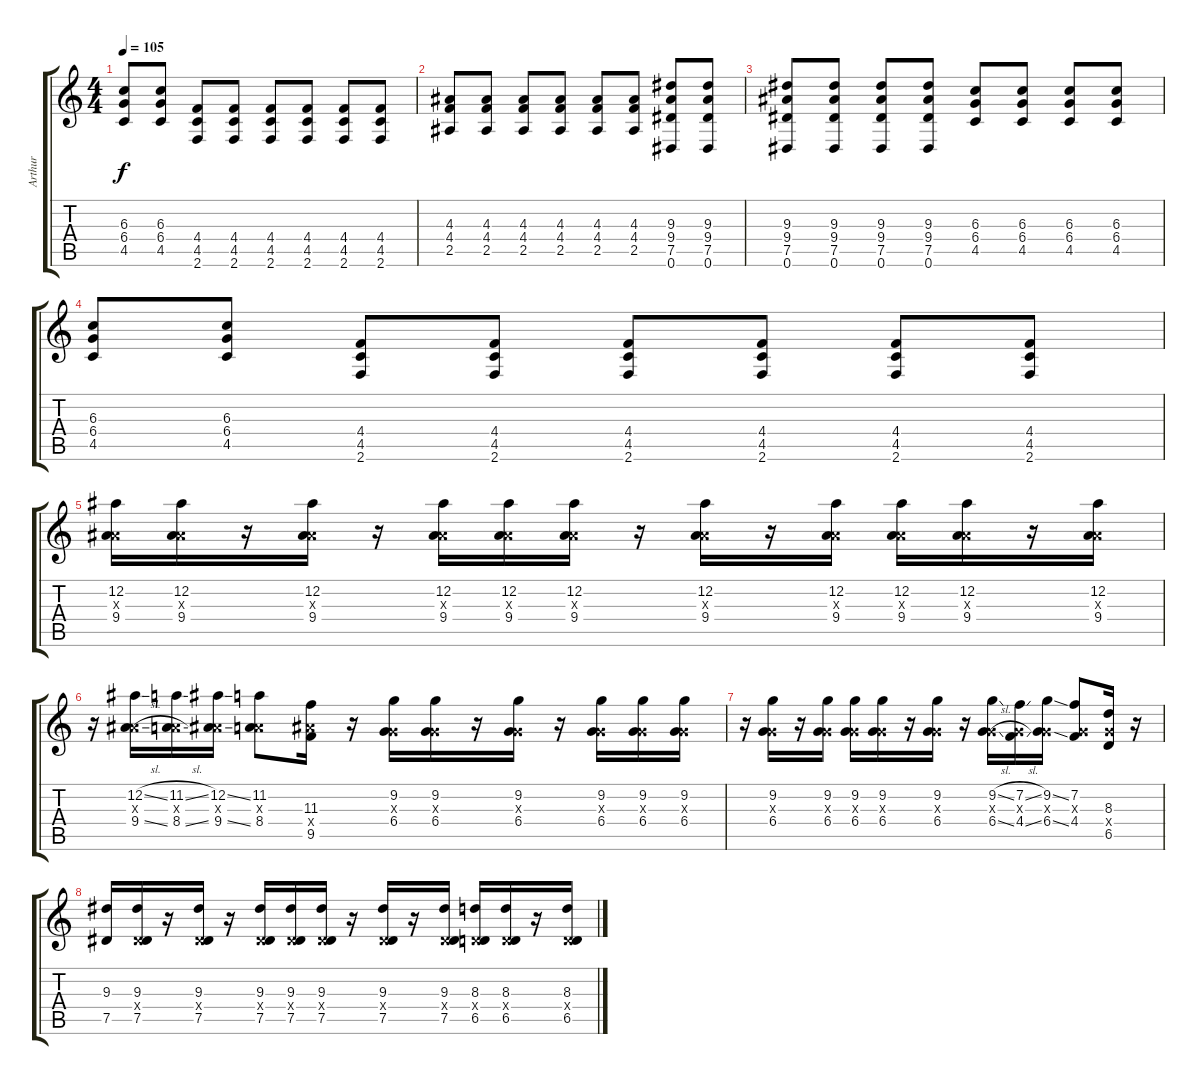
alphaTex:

\track ("Arthur" "Arthur") {instrument distortionguitar}
\staff {score tabs}
\tuning (Eb4 Bb3 Gb3 Db3 Ab2 Eb2) {hide}
\ts (4 4)
\tempo 105
\clef g2
\ks c
(6.3 6.4 4.5).8{dy f} (6.3 6.4 4.5).8 (4.4 4.5 2.6).8 (4.4 4.5 2.6).8 (4.4 4.5 2.6).8 (4.4 4.5 2.6).8 (4.4 4.5 2.6).8 (4.4 4.5 2.6).8 |
(4.3 4.4 2.5).8 (4.3 4.4 2.5).8 (4.3 4.4 2.5).8 (4.3 4.4 2.5).8 (4.3 4.4 2.5).8 (4.3 4.4 2.5).8 (9.3 9.4 7.5 0.6).8 (9.3 9.4 7.5 0.6).8 |
(9.3 9.4 7.5 0.6).8 (9.3 9.4 7.5 0.6).8 (9.3 9.4 7.5 0.6).8 (9.3 9.4 7.5 0.6).8 (6.3 6.4 4.5).8 (6.3 6.4 4.5).8 (6.3 6.4 4.5).8 (6.3 6.4 4.5).8 |
(6.3 6.4 4.5).8 (6.3 6.4 4.5).8 (4.4 4.5 2.6).8 (4.4 4.5 2.6).8 (4.4 4.5 2.6).8 (4.4 4.5 2.6).8 (4.4 4.5 2.6).8 (4.4 4.5 2.6).8 |
(12.2 4.3{x} 9.4).16{volume 10} (12.2 4.3{x} 9.4).16 r.16 (12.2 4.3{x} 9.4).16 r.16 (12.2 4.3{x} 9.4).16 (12.2 4.3{x} 9.4).16 (12.2 4.3{x} 9.4).16 r.16 (12.2 4.3{x} 9.4).16 r.16 (12.2 4.3{x} 9.4).16 (12.2 4.3{x} 9.4).16 (12.2 4.3{x} 9.4).16 r.16 (12.2 4.3{x} 9.4).16 |
r.16 (12.2{sl} 4.3{x} 9.4{sl}).16 (11.2{sl} 4.3{x} 8.4{sl}).16 (12.2{ss} 4.3{x} 9.4{ss}).16 (11.2 4.3{x} 8.4).8 (11.3 9.4{x} 9.5).16 r.16 (9.2 1.3{x} 6.4).16 (9.2 1.3{x} 6.4).16 r.16 (9.2 1.3{x} 6.4).16 r.16 (9.2 1.3{x} 6.4).16 (9.2 1.3{x} 6.4).16 (9.2 1.3{x} 6.4).16 |
r.16 (9.2 1.3{x} 6.4).16 r.16 (9.2 1.3{x} 6.4).16 (9.2 1.3{x} 6.4).16 (9.2 1.3{x} 6.4).16 r.16 (9.2 1.3{x} 6.4).16 r.16 (9.2{sl} 1.3{x} 6.4{sl}).16 (7.2{sl} 1.3{x} 4.4{sl}).16 (9.2{ss} 1.3{x} 6.4{ss}).16 (7.2 1.3{x} 4.4).8 (8.3 6.4{x} 6.5).16 r.16 |
(9.3 7.5).16 (9.3 2.4{x} 7.5).16 r.16 (9.3 2.4{x} 7.5).16 r.16 (9.3 2.4{x} 7.5).16 (9.3 2.4{x} 7.5).16 (9.3 2.4{x} 7.5).16 r.16 (9.3 2.4{x} 7.5).16 r.16 (9.3 2.4{x} 7.5).16 (8.3 1.4{x} 6.5).16 (8.3 1.4{x} 6.5).16 r.16 (8.3 1.4{x} 6.5).16
